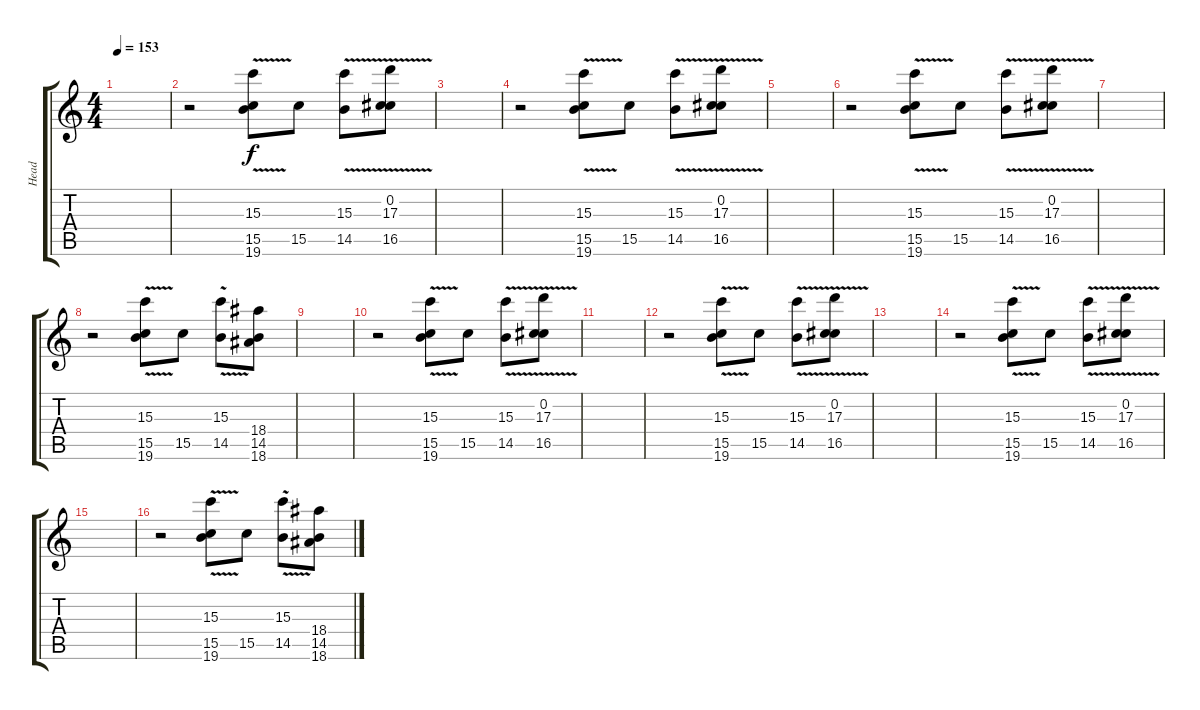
\track ("Head" "Head") {instrument distortionguitar}
\staff {score tabs}
\tuning (E4 Db4 A3 E3 A2 E2) {hide}
\ts (4 4)
\tempo 153
\clef g2
\ks c
|
r.2 (15.3{v} 15.5 19.6).8 15.5.8 (15.3{v} 14.5).8 (0.2 17.3{v} 16.5).8 |
|
r.2 (15.3{v} 15.5 19.6).8 15.5.8 (15.3{v} 14.5).8 (0.2 17.3{v} 16.5).8 |
|
r.2 (15.3{v} 15.5 19.6).8 15.5.8 (15.3{v} 14.5).8 (0.2 17.3{v} 16.5).8 |
|
r.2 (15.3{v} 15.5 19.6).8 15.5.8 (15.3{v} 14.5).8 (18.4 14.5 18.6).8 |
|
r.2 (15.3{v} 15.5 19.6).8 15.5.8 (15.3{v} 14.5).8 (0.2 17.3{v} 16.5).8 |
|
r.2 (15.3{v} 15.5 19.6).8 15.5.8 (15.3{v} 14.5).8 (0.2 17.3{v} 16.5).8 |
|
r.2 (15.3{v} 15.5 19.6).8 15.5.8 (15.3{v} 14.5).8 (0.2 17.3{v} 16.5).8 |
|
r.2 (15.3{v} 15.5 19.6).8 15.5.8 (15.3{v} 14.5).8 (18.4 14.5 18.6).8
